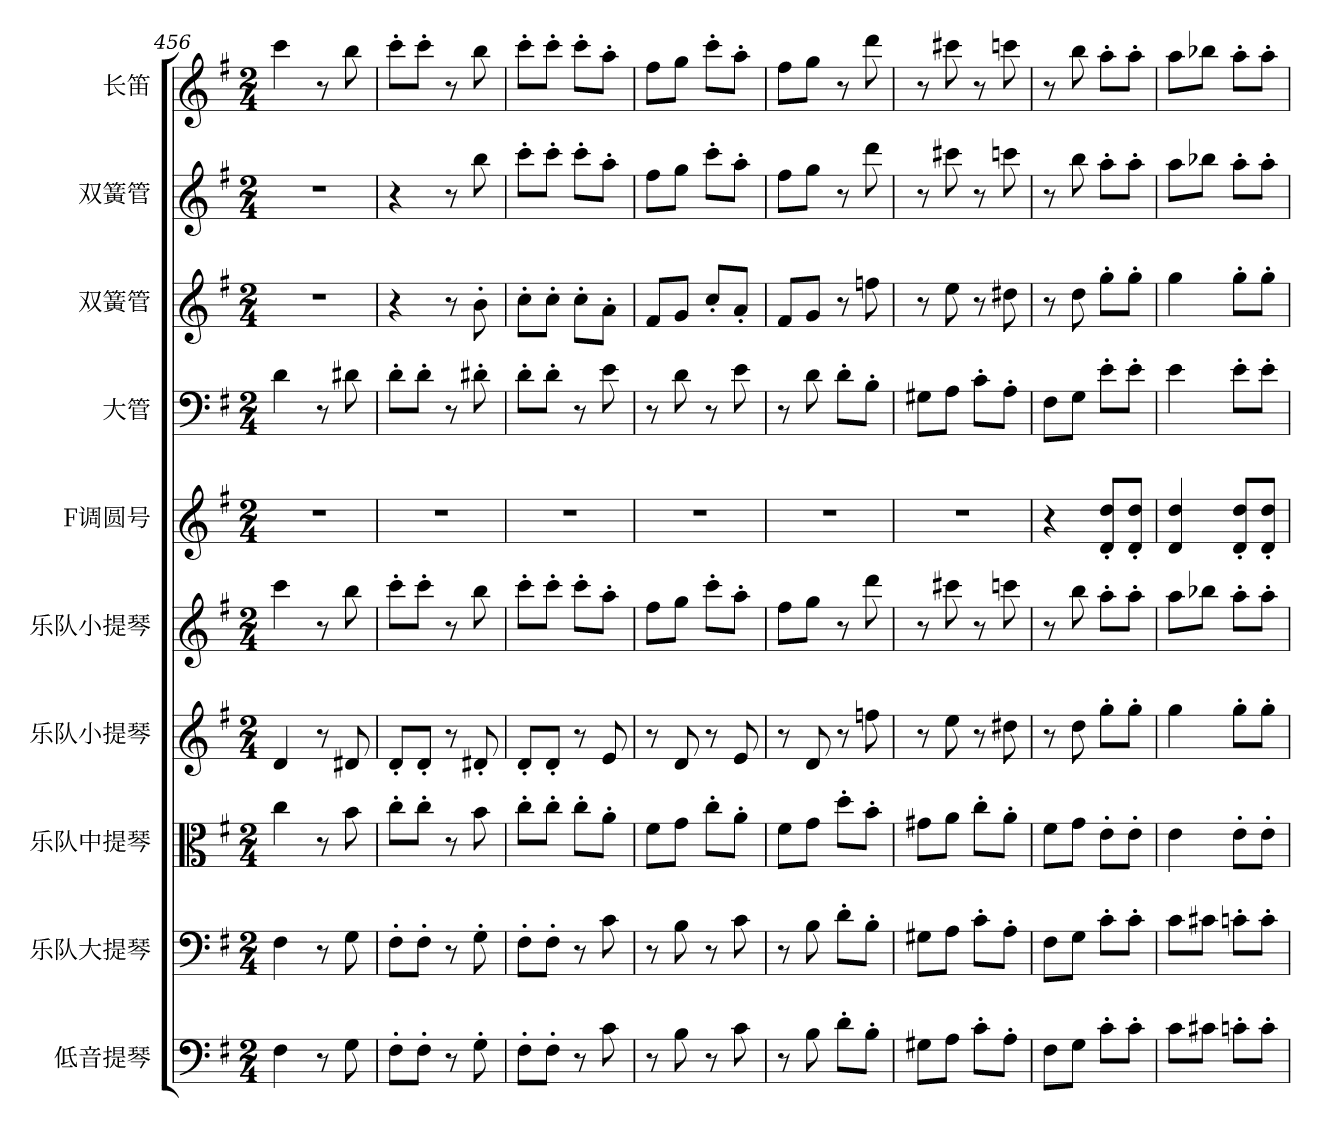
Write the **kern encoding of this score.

**kern	**kern	**kern	**kern	**kern	**kern	**kern	**kern	**kern	**kern
*part10	*part9	*part8	*part7	*part6	*part5	*part4	*part3	*part2	*part1
*staff10	*staff9	*staff8	*staff7	*staff6	*staff5	*staff4	*staff3	*staff2	*staff1
*I"低音提琴	*I"乐队大提琴	*I"乐队中提琴	*I"乐队小提琴	*I"乐队小提琴	*I"F调圆号	*I"大管	*I"双簧管	*I"双簧管	*I"长笛
*clefF4	*clefF4	*clefC3	*clefG2	*clefG2	*clefG2	*clefF4	*clefG2	*clefG2	*clefG2
*ITrd7c12	*	*	*	*	*ITrd4c7	*	*	*	*
*k[f#]	*k[f#]	*k[f#]	*k[f#]	*k[f#]	*k[]	*k[f#]	*k[f#]	*k[f#]	*k[f#]
*M2/4	*M2/4	*M2/4	*M2/4	*M2/4	*M2/4	*M2/4	*M2/4	*M2/4	*M2/4
=456	=456	=456	=456	=456	=456	=456	=456	=456	=456
4FF#\	4F#\	4cc\	4d/	4ccc\	2r	4d\	2r	2r	4ccc\
8r	8r	8r	8r	8r	.	8r	.	.	8r
8GG\	8G\	8b\	8d#X/	8bb\	.	8d#X\	.	.	8bb\
=457	=457	=457	=457	=457	=457	=457	=457	=457	=457
8FF#'\L	8F#'\L	8cc'\L	8d'/L	8ccc'\L	2r	8d'\L	4r	4r	8ccc'\L
8FF#'\J	8F#'\J	8cc'\J	8d'/J	8ccc'\J	.	8d'\J	.	.	8ccc'\J
8r	8r	8r	8r	8r	.	8r	8r	8r	8r
8GG'\	8G'\	8b\	8d#X'/	8bb\	.	8d#X'\	8b'\	8bb\	8bb\
=458	=458	=458	=458	=458	=458	=458	=458	=458	=458
8FF#'\L	8F#'\L	8cc'\L	8d'/L	8ccc'\L	2r	8d'\L	8cc'\L	8ccc'\L	8ccc'\L
8FF#'\J	8F#'\J	8cc'\J	8d'/J	8ccc'\J	.	8d'\J	8cc'\J	8ccc'\J	8ccc'\J
8r	8r	8cc'\L	8r	8ccc'\L	.	8r	8cc'\L	8ccc'\L	8ccc'\L
8C\	8c\	8a'\J	8e/	8aa'\J	.	8e\	8a'\J	8aa'\J	8aa'\J
=459	=459	=459	=459	=459	=459	=459	=459	=459	=459
8r	8r	8f#\L	8r	8ff#\L	2r	8r	8f#/L	8ff#\L	8ff#\L
8BB\	8B\	8g\J	8d/	8gg\J	.	8d\	8g/J	8gg\J	8gg\J
8r	8r	8cc'\L	8r	8ccc'\L	.	8r	8cc'/L	8ccc'\L	8ccc'\L
8C\	8c\	8a'\J	8e/	8aa'\J	.	8e\	8a'/J	8aa'\J	8aa'\J
!!LO:PB:g=z
=460	=460	=460	=460	=460	=460	=460	=460	=460	=460
8r	8r	8f#\L	8r	8ff#\L	2r	8r	8f#/L	8ff#\L	8ff#\L
8BB\	8B\	8g\J	8d/	8gg\J	.	8d\	8g/J	8gg\J	8gg\J
8D'\L	8d'\L	8dd'\L	8r	8r	.	8d'\L	8r	8r	8r
8BB'\J	8B'\J	8b'\J	8ffn\	8ddd\	.	8B'\J	8ffn\	8ddd\	8ddd\
=461	=461	=461	=461	=461	=461	=461	=461	=461	=461
8GG#X\L	8G#X\L	8g#X\L	8r	8r	2r	8G#X\L	8r	8r	8r
8AA\J	8A\J	8a\J	8ee\	8ccc#X\	.	8A\J	8ee\	8ccc#X\	8ccc#X\
8C'\L	8c'\L	8cc'\L	8r	8r	.	8c'\L	8r	8r	8r
8AA'\J	8A'\J	8a'\J	8dd#X\	8cccn\	.	8A'\J	8dd#X\	8cccn\	8cccn\
=462	=462	=462	=462	=462	=462	=462	=462	=462	=462
8FF#\L	8F#\L	8f#\L	8r	8r	4r	8F#\L	8r	8r	8r
8GG\J	8G\J	8g\J	8dd\	8bb\	.	8G\J	8dd\	8bb\	8bb\
8C'\L	8c'\L	8e'\L	8gg'\L	8aa'\L	8G/' 8g/'L	8e'\L	8gg'\L	8aa'\L	8aa'\L
8C'\J	8c'\J	8e'\J	8gg'\J	8aa'\J	8G/' 8g/'J	8e'\J	8gg'\J	8aa'\J	8aa'\J
=463	=463	=463	=463	=463	=463	=463	=463	=463	=463
8C\L	8c\L	4e\	4gg\	8aa\L	4G/ 4g/	4e\	4gg\	8aa\L	8aa\L
8C#X\J	8c#X\J	.	.	8bb-X\J	.	.	.	8bb-X\J	8bb-X\J
8Cn'\L	8cn'\L	8e'\L	8gg'\L	8aa'\L	8G/' 8g/'L	8e'\L	8gg'\L	8aa'\L	8aa'\L
8C'\J	8c'\J	8e'\J	8gg'\J	8aa'\J	8G/' 8g/'J	8e'\J	8gg'\J	8aa'\J	8aa'\J
=	=	=	=	=	=	=	=	=	=
*-	*-	*-	*-	*-	*-	*-	*-	*-	*-
